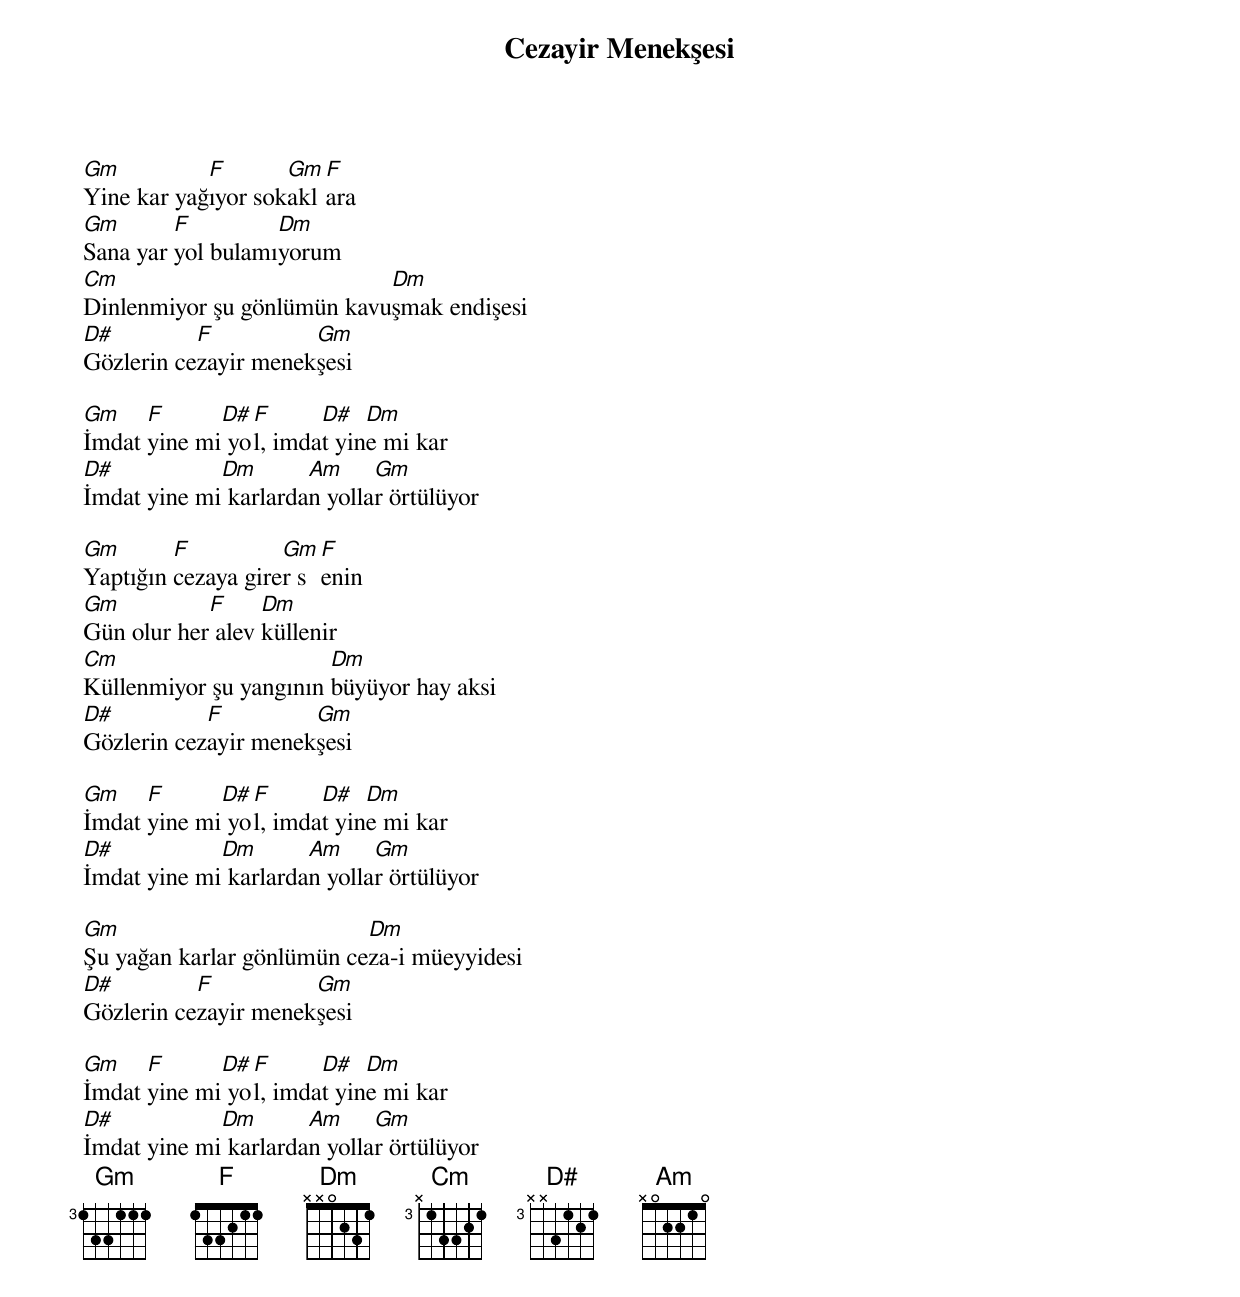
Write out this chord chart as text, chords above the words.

{title: Cezayir Menekşesi}
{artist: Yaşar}

Gm          F       Gm F
Yine kar yağıyor sokaklara
Gm       F         Dm
Sana yar yol bulamıyorum
Cm                          Dm
Dinlenmiyor şu gönlümün kavuşmak endişesi
D#         F          Gm
Gözlerin cezayir menekşesi

Gm    F      D# F      D#   Dm
İmdat yine mi yol, imdat yine mi kar
D#           Dm       Am     Gm
İmdat yine mi karlardan yollar örtülüyor

Gm       F          Gm F
Yaptığın cezaya girer senin
Gm          F     Dm
Gün olur her alev küllenir
Cm                      Dm
Küllenmiyor şu yangının büyüyor hay aksi
D#          F         Gm
Gözlerin cezayir menekşesi

Gm    F      D# F      D#   Dm
İmdat yine mi yol, imdat yine mi kar
D#           Dm       Am     Gm
İmdat yine mi karlardan yollar örtülüyor

Gm                         Dm
Şu yağan karlar gönlümün ceza-i müeyyidesi
D#         F          Gm
Gözlerin cezayir menekşesi

Gm    F      D# F      D#   Dm
İmdat yine mi yol, imdat yine mi kar
D#           Dm       Am     Gm
İmdat yine mi karlardan yollar örtülüyor
